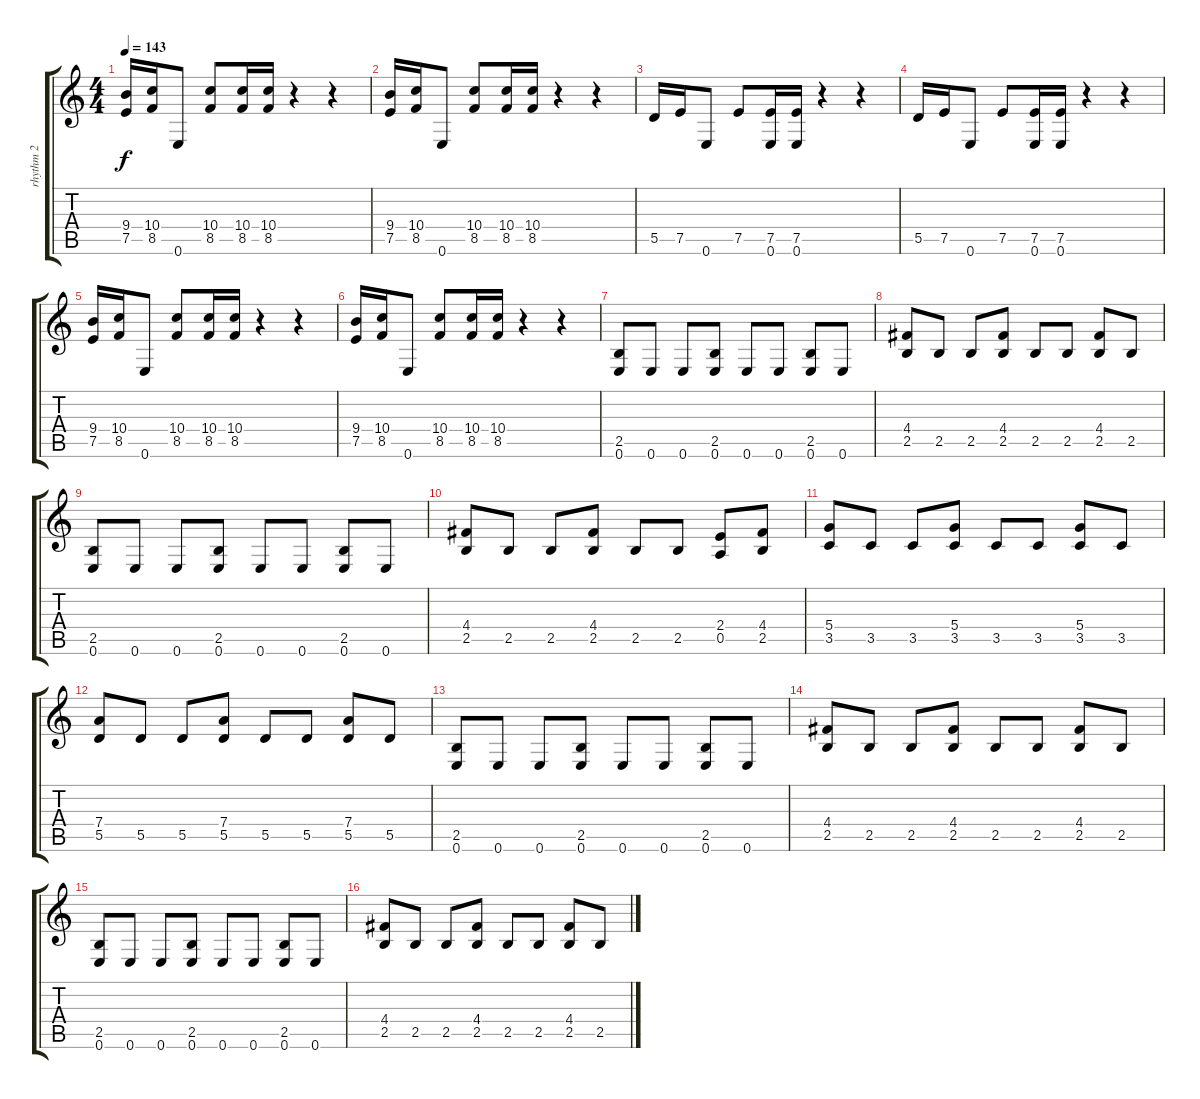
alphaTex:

\track ("rhythm 2" "rhythm 2") {instrument electricguitarmuted}
\staff {score tabs}
\tuning (E4 B3 G3 D3 A2 E2) {hide}
\ts (4 4)
\tempo 143
\clef g2
\ks c
(9.4 7.5).16{dy f} (10.4 8.5).16 0.6.8 (10.4 8.5).8 (10.4 8.5).16 (10.4 8.5).16 r.4 r.4 |
(9.4 7.5).16 (10.4 8.5).16 0.6.8 (10.4 8.5).8 (10.4 8.5).16 (10.4 8.5).16 r.4 r.4 |
5.5.16 7.5.16 0.6.8 7.5.8 (7.5 0.6).16 (7.5 0.6).16 r.4 r.4 |
5.5.16 7.5.16 0.6.8 7.5.8 (7.5 0.6).16 (7.5 0.6).16 r.4 r.4 |
(9.4 7.5).16 (10.4 8.5).16 0.6.8 (10.4 8.5).8 (10.4 8.5).16 (10.4 8.5).16 r.4 r.4 |
(9.4 7.5).16 (10.4 8.5).16 0.6.8 (10.4 8.5).8 (10.4 8.5).16 (10.4 8.5).16 r.4 r.4 |
(2.5 0.6).8 0.6.8 0.6.8 (2.5 0.6).8 0.6.8 0.6.8 (2.5 0.6).8 0.6.8 |
(4.4 2.5).8 2.5.8 2.5.8 (4.4 2.5).8 2.5.8 2.5.8 (4.4 2.5).8 2.5.8 |
(2.5 0.6).8 0.6.8 0.6.8 (2.5 0.6).8 0.6.8 0.6.8 (2.5 0.6).8 0.6.8 |
(4.4 2.5).8 2.5.8 2.5.8 (4.4 2.5).8 2.5.8 2.5.8 (2.4 0.5).8 (4.4 2.5).8 |
(5.4 3.5).8 3.5.8 3.5.8 (5.4 3.5).8 3.5.8 3.5.8 (5.4 3.5).8 3.5.8 |
(7.4 5.5).8 5.5.8 5.5.8 (7.4 5.5).8 5.5.8 5.5.8 (7.4 5.5).8 5.5.8 |
(2.5 0.6).8 0.6.8 0.6.8 (2.5 0.6).8 0.6.8 0.6.8 (2.5 0.6).8 0.6.8 |
(4.4 2.5).8 2.5.8 2.5.8 (4.4 2.5).8 2.5.8 2.5.8 (4.4 2.5).8 2.5.8 |
(2.5 0.6).8 0.6.8 0.6.8 (2.5 0.6).8 0.6.8 0.6.8 (2.5 0.6).8 0.6.8 |
(4.4 2.5).8 2.5.8 2.5.8 (4.4 2.5).8 2.5.8 2.5.8 (4.4 2.5).8 2.5.8
